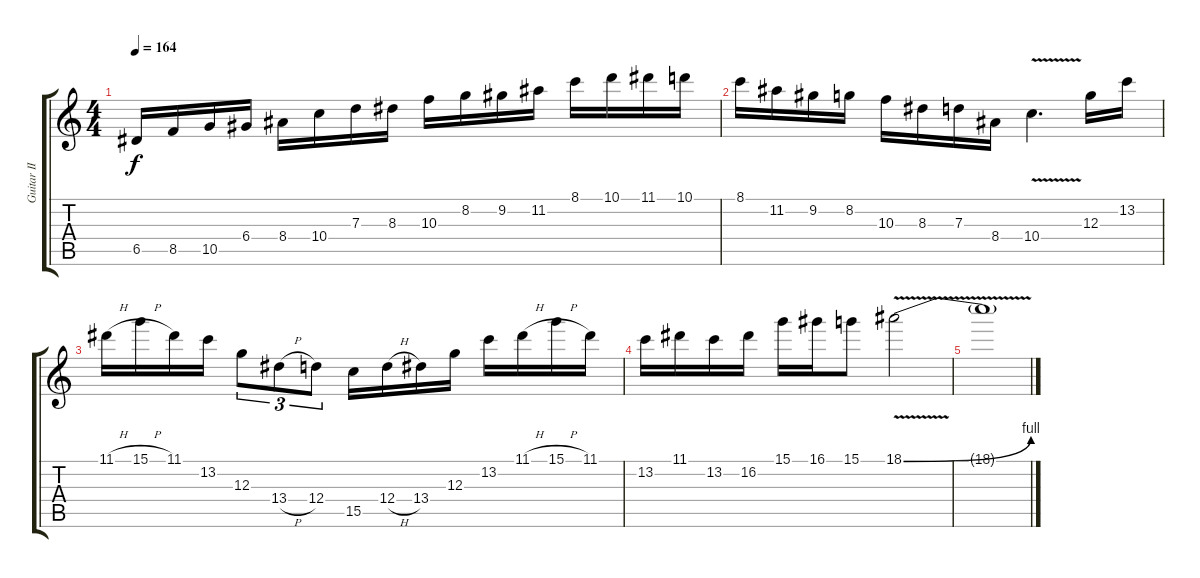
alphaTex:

\track ("Guitar II" "Guitar II") {instrument distortionguitar}
\staff {score tabs}
\tuning (E4 B3 G3 D3 A2 E2) {hide}
\ts (4 4)
\tempo 164
\clef g2
\ks c
6.5.16{dy f} 8.5.16 10.5.16 6.4.16 8.4.16 10.4.16 7.3.16 8.3.16 10.3.16 8.2.16 9.2.16 11.2.16 8.1.16 10.1.16 11.1.16 10.1.16 |
8.1.16 11.2.16 9.2.16 8.2.16 10.3.16 8.3.16 7.3.16 8.4.16 10.4{v}.4{d} 12.3.16 13.2.16 |
11.1{h}.16 15.1{h}.16 11.1.16 13.2.16 12.3.8{tu (3 2)} 13.4{h}.8{tu (3 2)} 12.4.8{tu (3 2)} 15.5.16 12.4{h}.16 13.4.16 12.3.16 13.2.16 11.1{h}.16 15.1{h}.16 11.1.16 |
13.2.16 11.1.16 13.2.16 16.2.16 15.1.16 16.1.16 15.1.8 18.1{be (bend 0 0 60 4) v}.2 |
18.1{t}.1
